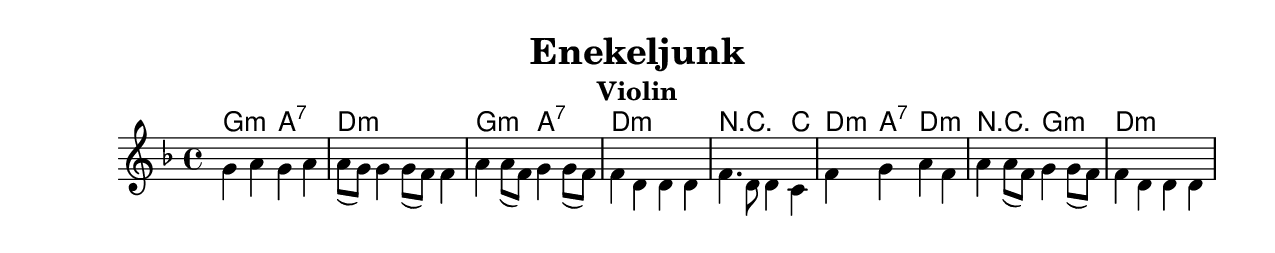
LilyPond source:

\version "2.18.0"
\language "english"
%\pointAndClickOff

\paper{
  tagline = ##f
  print-all-headers = ##t
  #(set-paper-size "letter")
}
date = #(strftime "%d-%m-%Y" (localtime (current-time)))

%%\markup{ \italic{ " Updated " \date  }  }

%\markup{ Got something to say? }

notes = \relative c'' {

  g4 a g a
  a8(g) g4 g8(f) f4
  a4 a8(f) g4 g8(f)
  f4 d d d
  f4. d8 d4 c
  f4 g a f
  a4 a8(f) g4 g8(f)
  f4 d d d
}

melody = {
  <<
    \clef treble
    \key d \minor
    \time 4/4
    % \transpose c c'\notes
    \\
    \notes
  >>
}
octave = \transpose c c' {
  \clef treble

  \key d \minor
  \time 4/4
  \melody
}
%************************Lyrics Block****************
%\addlyrics{ Doe a deer }

harmonies = \chordmode {
  g2:m
  a2:7
  d1:m
  g2:m
  a2:7
  d1:m
  r4*3
  c4
  d4:m
  a4:7
  d2:m
  r2
  g2:m
  d1:m

  %{Enekeljunk old chords
  g2:m a2:7 g2:m d2:m
  d2:m g2:m d1:m
  d2:m c2
  d4:m a4:7 d2:m d2:m g2:m d1:m
  %}

}

\score {
  <<
    \new ChordNames {
      \set chordChanges = ##f
      \harmonies
    }
    % \new Staff   \octave
    \new Staff  \melody
  >>
  \header{
    title= "Enekeljunk"
instrument= "Violin"
    subsubtitle=""
instrument= "Violin"
    arranger= ""
  }
  \midi{\tempo 4 = 120}
  \layout{indent = 1.0\cm}
}
